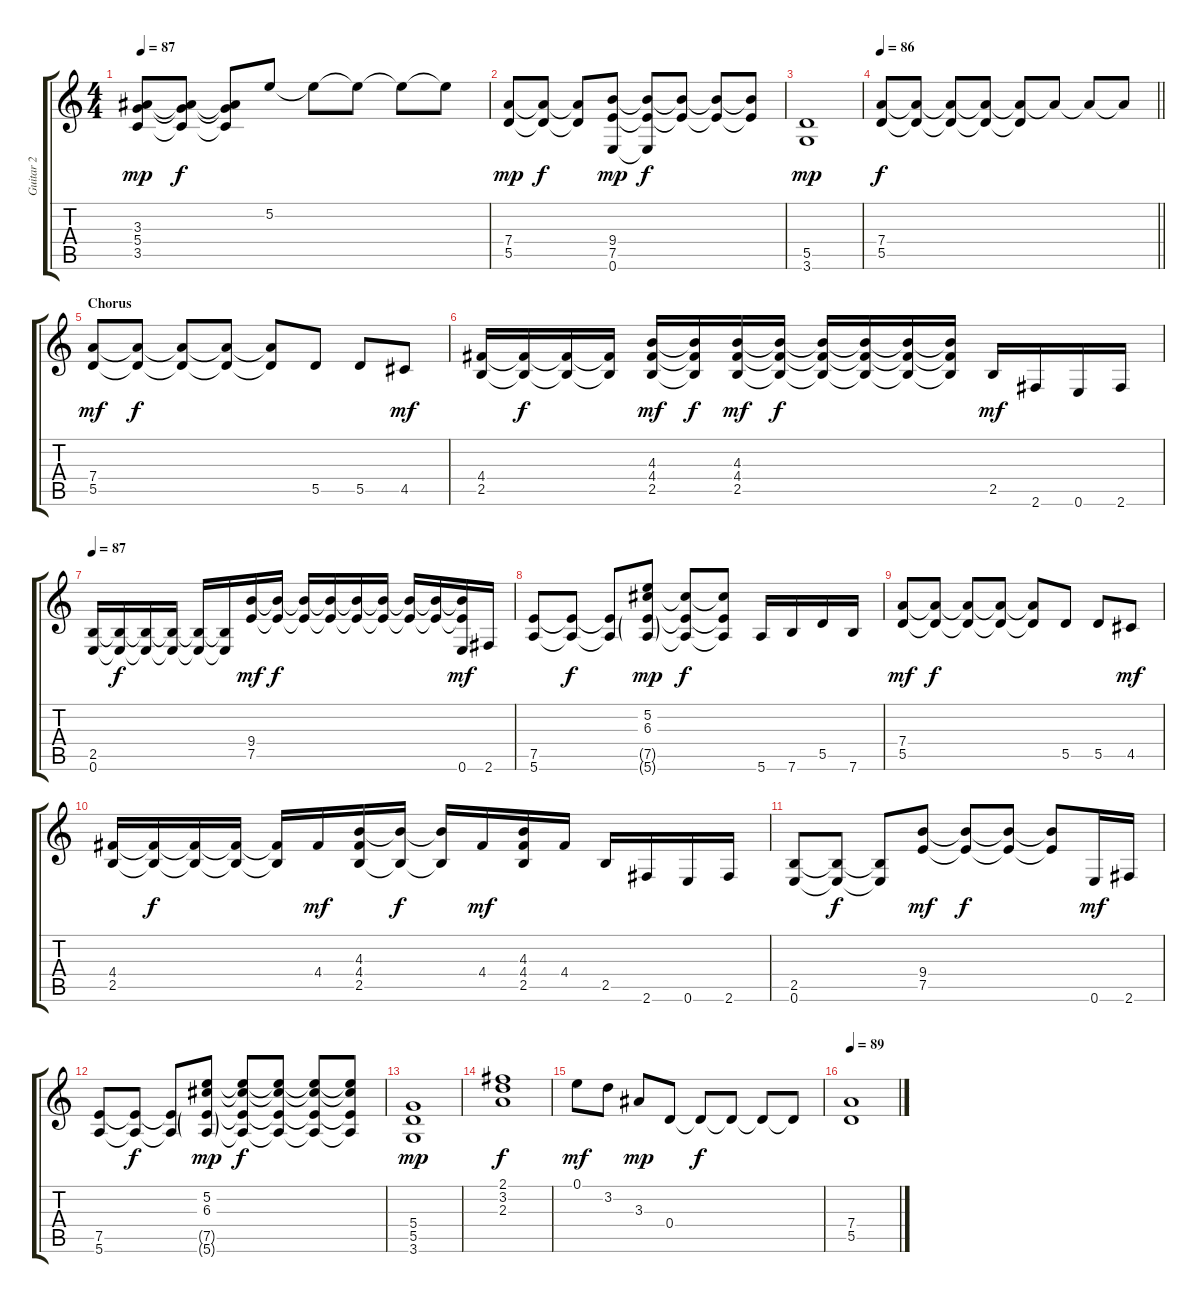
\track ("Guitar 2" "Guitar 2") {instrument distortionguitar}
\staff {score tabs}
\tuning (E4 B3 G3 D3 A2 E2) {hide}
\ts (4 4)
\tempo 87
\clef g2
\ks c
(3.3 5.4 3.5).8{dy mp} (3.3{t} 5.4{t} 3.5{t}).8{dy f} (3.3{t} 5.4{t} 3.5{t}).8 5.2.8 5.2{t}.8 5.2{t}.8 5.2{t}.8 5.2{t}.8 |
(7.4 5.5).8{dy mp} (7.4{t} 5.5{t}).8{dy f} (7.4{t} 5.5{t}).8 (9.4 7.5 0.6).8{dy mp} (9.4{t} 7.5{t} 0.6{t}).8{dy f} (9.4{t} 7.5{t}).8 (9.4{t} 7.5{t}).8 (9.4{t} 7.5{t}).8 |
(5.5 3.6).1{dy mp} |
\tempo 86
\barLineRight lightlight
(7.4 5.5).8{dy f} (7.4{t} 5.5{t}).8 (7.4{t} 5.5{t}).8 (7.4{t} 5.5{t}).8 (7.4{t} 5.5{t}).8 7.4{t}.8 7.4{t}.8 7.4{t}.8 |
\section ("" "Chorus")
(7.4 5.5).8{dy mf} (7.4{t} 5.5{t}).8{dy f} (7.4{t} 5.5{t}).8 (7.4{t} 5.5{t}).8 (7.4{t} 5.5{t}).8 5.5.8 5.5.8 4.5.8{dy mf} |
(4.4 2.5).16 (4.4{t} 2.5{t}).16{dy f} (4.4{t} 2.5{t}).16 (4.4{t} 2.5{t}).16 (4.3 4.4 2.5).16{dy mf} (4.3{t} 4.4{t} 2.5{t}).16{dy f} (4.3 4.4 2.5).16{dy mf} (4.3{t} 4.4{t} 2.5{t}).16{dy f} (4.3{t} 4.4{t} 2.5{t}).16 (4.3{t} 4.4{t} 2.5{t}).16 (4.3{t} 4.4{t} 2.5{t}).16 (4.3{t} 4.4{t} 2.5{t}).16 2.5.16{dy mf} 2.6.16 0.6.16 2.6.16 |
\tempo 87
(2.5 0.6).16 (2.5{t} 0.6{t}).16{dy f} (2.5{t} 0.6{t}).16 (2.5{t} 0.6{t}).16 (2.5{t} 0.6{t}).16 (2.5{t} 0.6{t}).16 (9.4 7.5).16{dy mf} (9.4{t} 7.5{t}).16{dy f} (9.4{t} 7.5{t}).16 (9.4{t} 7.5{t}).16 (9.4{t} 7.5{t}).16 (9.4{t} 7.5{t}).16 (9.4{t} 7.5{t}).16 (9.4{t} 7.5{t}).16 (9.4{t} 7.5{t} 0.6).16{dy mf} 2.6.16 |
(7.5 5.6).8 (7.5{t} 5.6{t}).8{dy f} (7.5{t} 5.6{t}).8 (5.2 6.3 7.5{g} 5.6{g}).8{dy mp} (6.3{t} 7.5{t} 5.6{t}).8{dy f} (6.3{t} 7.5{t} 5.6{t}).8 5.6.16 7.6.16 5.5.16 7.6.16 |
(7.4 5.5).8{dy mf} (7.4{t} 5.5{t}).8{dy f} (7.4{t} 5.5{t}).8 (7.4{t} 5.5{t}).8 (7.4{t} 5.5{t}).8 5.5.8 5.5.8 4.5.8{dy mf} |
(4.4 2.5).16 (4.4{t} 2.5{t}).16{dy f} (4.4{t} 2.5{t}).16 (4.4{t} 2.5{t}).16 (4.4{t} 2.5{t}).16 4.4.16{dy mf} (4.3 4.4 2.5).16 (4.3{t} 2.5{t}).16{dy f} (4.3{t} 2.5{t}).16 4.4.16{dy mf} (4.3 4.4 2.5).16 4.4.16 2.5.16 2.6.16 0.6.16 2.6.16 |
(2.5 0.6).8 (2.5{t} 0.6{t}).8{dy f} (2.5{t} 0.6{t}).8 (9.4 7.5).8{dy mf} (9.4{t} 7.5{t}).8{dy f} (9.4{t} 7.5{t}).8 (9.4{t} 7.5{t}).8 0.6.16{dy mf} 2.6.16 |
(7.5 5.6).8 (7.5{t} 5.6{t}).8{dy f} (7.5{t} 5.6{t}).8 (5.2 6.3 7.5{g} 5.6{g}).8{dy mp} (5.2{t} 6.3{t} 7.5{t} 5.6{t}).8{dy f} (5.2{t} 6.3{t} 7.5{t} 5.6{t}).8 (5.2{t} 6.3{t} 7.5{t} 5.6{t}).8 (5.2{t} 6.3{t} 7.5{t} 5.6{t}).8 |
(5.4 5.5 3.6).1{dy mp} |
(2.1 3.2 2.3).1{dy f} |
0.1.8{dy mf} 3.2.8 3.3.8{dy mp} 0.4.8 0.4{t}.8{dy f} 0.4{t}.8 0.4{t}.8 0.4{t}.8 |
\tempo 89
(7.4 5.5).1
